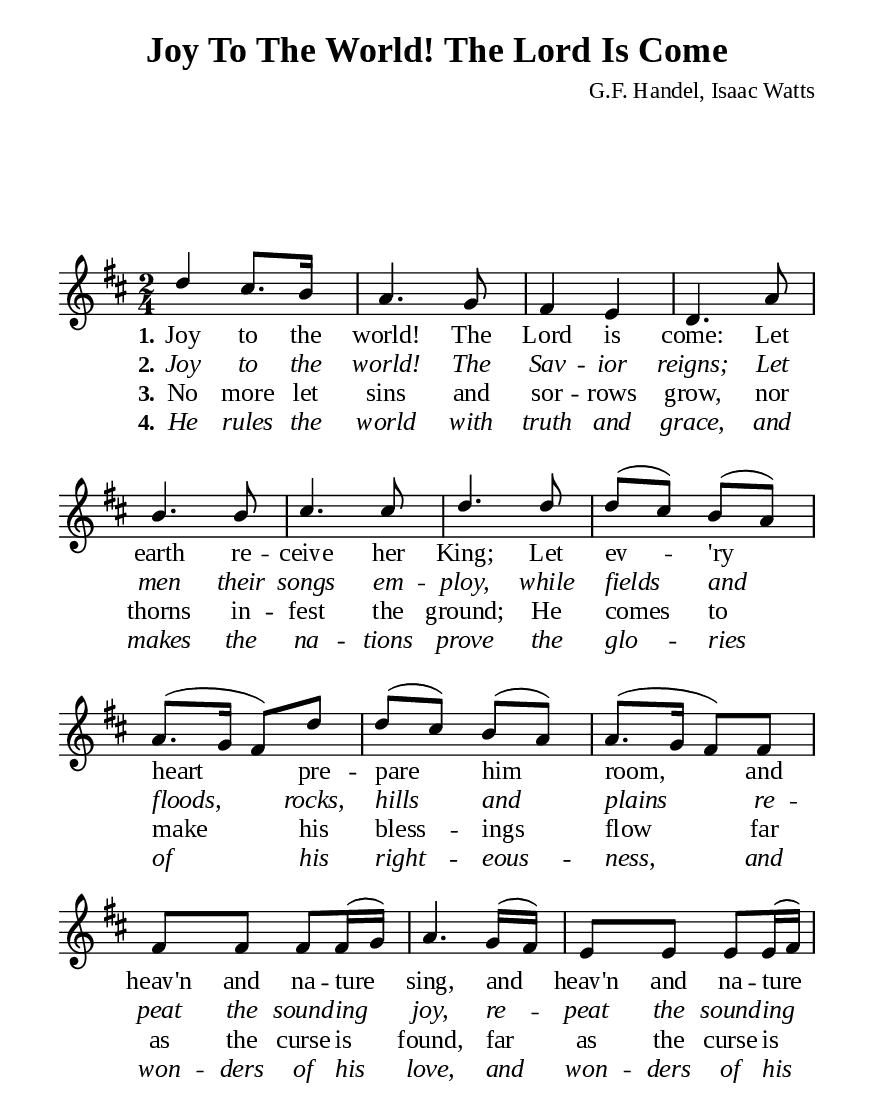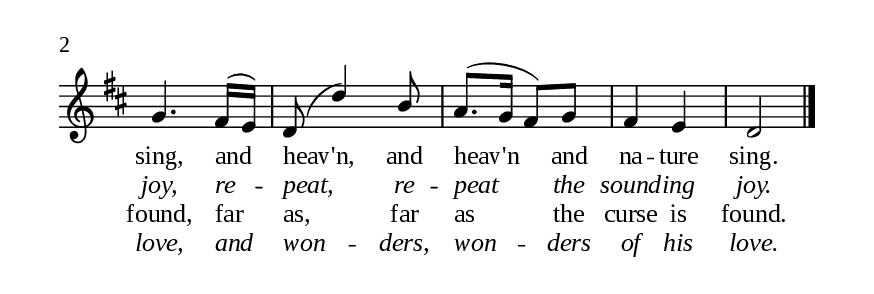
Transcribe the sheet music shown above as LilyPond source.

\version "2.18.2"

\header {
  title = "Joy To The World! The Lord Is Come"
  composer = "G.F. Handel, Isaac Watts"
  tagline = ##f
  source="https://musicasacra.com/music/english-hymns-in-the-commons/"
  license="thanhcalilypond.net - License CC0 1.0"
}

global= {
  \key d \major
  \time 2/4
  \override Score.BarNumber.break-visibility = ##(#f #f #f)
  \override Lyrics.LyricSpace.minimum-distance = #3.0
}

\paper {
  #(set-paper-size "a5")
  top-margin = 10\mm
  bottom-margin = 10\mm
  left-margin = 10\mm
  right-margin = 10\mm
  indent = #0
  #(define fonts
	 (make-pango-font-tree "Liberation Serif"
	 		       "Liberation Serif"
			       "Liberation Serif"
			       (/ 20 20)))
  system-system-spacing = #'((basic-distance . 3) (padding . 3))
}

printItalic = \with {
  \override LyricText.font-shape = #'italic
}

% Verse music
musicVerseSoprano = \relative c'' {
  %{	01	%} d4 cis8. b16 |
  %{	02	%} a4. g8 |
  %{	03	%} fis4 e |
  %{	04	%} d4. a'8 |
  %{	05	%} b4. b8 |
  %{	06	%} cis4. cis8 |
  %{	07	%} d4. d8 |
  %{	08	%} d8 (cis) b (a) |
  %{	09	%} a8. (g16 fis8) d'8 |
  %{	10	%} d8 (cis) b (a) |
  %{	11	%} a8. (g16 fis8) fis |
  %{	12	%} fis fis fis fis16 (g) |
  %{	13	%} a4. g16 (fis) |
  %{	14	%} e8 e e e16 (fis) |
  %{	15	%} g4. fis16 (e) |
  %{	16	%} d8 (d'4) b8 |
  %{	17	%} a8. (g16 fis8) g |
  %{	18	%} fis4 e |
  %{	19	%} d2 \bar "|."
}

% Verse lyrics
verseOne = \lyricmode {
  \set stanza = #"1."
  Joy to the world! The Lord is come:
  Let earth re -- ceive her King;
  Let ev -- 'ry heart pre -- pare him room,
  and heav'n and na -- ture sing,
  and heav'n and na -- ture sing,
  and heav'n, and heav'n and na -- ture sing.
}

verseTwo = \lyricmode {
  \set stanza = #"2."
  Joy to the world! The Sav -- ior reigns;
  Let men their songs em -- ploy, while fields and floods,
  rocks, hills and plains re -- peat the sound -- ing joy,
  re -- peat the sound -- ing joy, re -- peat,
  re -- peat the sound -- ing joy.
}

verseThree = \lyricmode {
  \set stanza = #"3."
  No more let sins and sor -- rows grow,
  nor thorns in -- fest the ground;
  He comes to make his bless -- ings flow far as the curse is found,
  far as the curse is found, far as, far as the curse is found.
}

verseFour = \lyricmode {
  \set stanza = #"4."
  He rules the world with truth and grace,
  and makes the na -- tions prove the glo -- ries of his right -- eous -- ness,
  and won -- ders of his love,
  and won -- ders of his love, and won -- ders, won -- ders of his love.
}

% Layout
\score {
    \new ChoirStaff <<
      \new Staff <<
        \clef "treble"
        \new Voice = "sopranos" { \global \stemUp \slurUp \musicVerseSoprano }
      >>
      \new Lyrics \lyricsto sopranos \verseOne
      \new Lyrics \printItalic \lyricsto sopranos \verseTwo
      \new Lyrics \lyricsto sopranos \verseThree
      \new Lyrics \printItalic \lyricsto sopranos \verseFour
    >>
}
